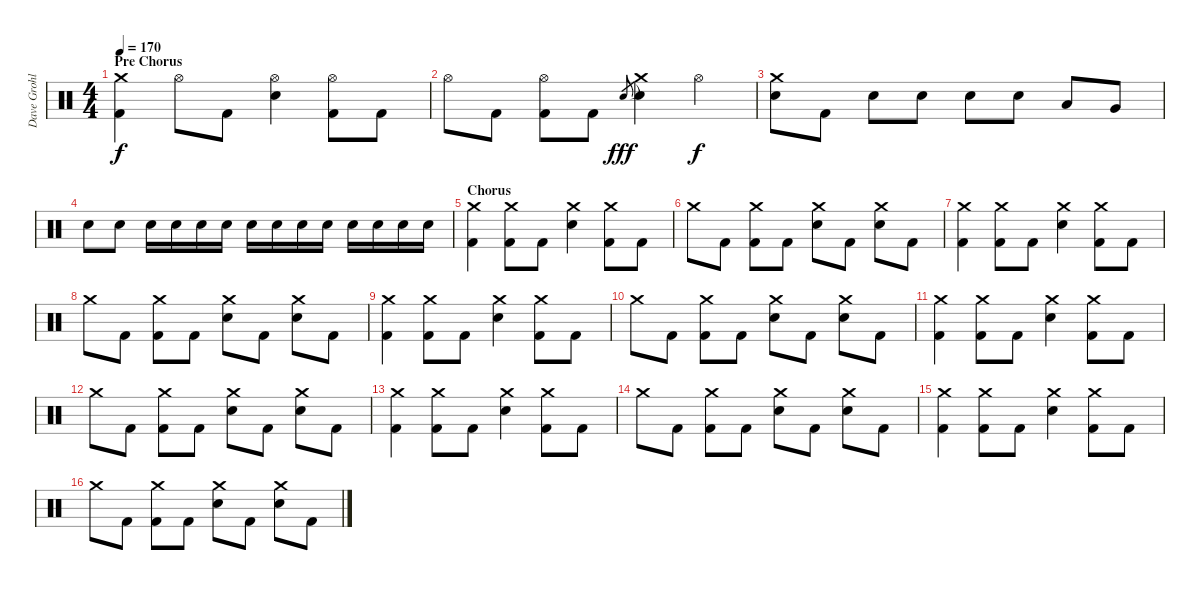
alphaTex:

\track ("Dave Grohl (Drums)" "Dave Grohl") {instrument percussion}
\staff {score}
\articulation defaults
\ts (4 4)
\section ("" "Pre Chorus")
\tempo 170
\clef neutral
\ks c
("Crash medium (hit)" "Kick (hit) 2").4{dy f} "Hi-Hat (open)".8 "Kick (hit) 2".8 ("Hi-Hat (open)" "Electric Snare (hit)").4 ("Hi-Hat (open)" "Kick (hit) 2").8 "Kick (hit) 2".8 |
"Hi-Hat (open)".8 "Kick (hit) 2".8 ("Hi-Hat (open)" "Kick (hit) 2").8 "Kick (hit) 2".8 "Electric Snare (hit)".8{gr dy fff} ("Crash medium (hit)"{t} "Electric Snare (hit)").4 "Hi-Hat (open)".4{dy f} |
("Crash medium (hit)" "Electric Snare (hit)").8 "Kick (hit) 2".8 "Electric Snare (hit)".8 "Electric Snare (hit)".8 "Electric Snare (hit)".8 "Electric Snare (hit)".8 "Low Tom (hit)".8 "Very Low Tom (hit)".8 |
"Electric Snare (hit)".8 "Electric Snare (hit)".8 "Electric Snare (hit)".16 "Electric Snare (hit)".16 "Electric Snare (hit)".16 "Electric Snare (hit)".16 "Electric Snare (hit)".16 "Electric Snare (hit)".16 "Electric Snare (hit)".16 "Electric Snare (hit)".16 "Electric Snare (hit)".16 "Electric Snare (hit)".16 "Electric Snare (hit)".16 "Electric Snare (hit)".16 |
\section ("" "Chorus")
("Crash medium (hit)" "Kick (hit) 2").4 ("Crash medium (hit)" "Kick (hit) 2").8 "Kick (hit) 2".8 ("Crash medium (hit)" "Electric Snare (hit)").4 ("Crash medium (hit)" "Kick (hit) 2").8 "Kick (hit) 2".8 |
"Crash medium (hit)".8 "Kick (hit) 2".8 ("Crash medium (hit)" "Kick (hit) 2").8 "Kick (hit) 2".8 ("Crash medium (hit)" "Electric Snare (hit)").8 "Kick (hit) 2".8 ("Crash medium (hit)" "Electric Snare (hit)").8 "Kick (hit) 2".8 |
("Crash medium (hit)" "Kick (hit) 2").4 ("Crash medium (hit)" "Kick (hit) 2").8 "Kick (hit) 2".8 ("Crash medium (hit)" "Electric Snare (hit)").4 ("Crash medium (hit)" "Kick (hit) 2").8 "Kick (hit) 2".8 |
"Crash medium (hit)".8 "Kick (hit) 2".8 ("Crash medium (hit)" "Kick (hit) 2").8 "Kick (hit) 2".8 ("Crash medium (hit)" "Electric Snare (hit)").8 "Kick (hit) 2".8 ("Crash medium (hit)" "Electric Snare (hit)").8 "Kick (hit) 2".8 |
("Crash medium (hit)" "Kick (hit) 2").4 ("Crash medium (hit)" "Kick (hit) 2").8 "Kick (hit) 2".8 ("Crash medium (hit)" "Electric Snare (hit)").4 ("Crash medium (hit)" "Kick (hit) 2").8 "Kick (hit) 2".8 |
"Crash medium (hit)".8 "Kick (hit) 2".8 ("Crash medium (hit)" "Kick (hit) 2").8 "Kick (hit) 2".8 ("Crash medium (hit)" "Electric Snare (hit)").8 "Kick (hit) 2".8 ("Crash medium (hit)" "Electric Snare (hit)").8 "Kick (hit) 2".8 |
("Crash medium (hit)" "Kick (hit) 2").4 ("Crash medium (hit)" "Kick (hit) 2").8 "Kick (hit) 2".8 ("Crash medium (hit)" "Electric Snare (hit)").4 ("Crash medium (hit)" "Kick (hit) 2").8 "Kick (hit) 2".8 |
"Crash medium (hit)".8 "Kick (hit) 2".8 ("Crash medium (hit)" "Kick (hit) 2").8 "Kick (hit) 2".8 ("Crash medium (hit)" "Electric Snare (hit)").8 "Kick (hit) 2".8 ("Crash medium (hit)" "Electric Snare (hit)").8 "Kick (hit) 2".8 |
("Crash medium (hit)" "Kick (hit) 2").4 ("Crash medium (hit)" "Kick (hit) 2").8 "Kick (hit) 2".8 ("Crash medium (hit)" "Electric Snare (hit)").4 ("Crash medium (hit)" "Kick (hit) 2").8 "Kick (hit) 2".8 |
"Crash medium (hit)".8 "Kick (hit) 2".8 ("Crash medium (hit)" "Kick (hit) 2").8 "Kick (hit) 2".8 ("Crash medium (hit)" "Electric Snare (hit)").8 "Kick (hit) 2".8 ("Crash medium (hit)" "Electric Snare (hit)").8 "Kick (hit) 2".8 |
("Crash medium (hit)" "Kick (hit) 2").4 ("Crash medium (hit)" "Kick (hit) 2").8 "Kick (hit) 2".8 ("Crash medium (hit)" "Electric Snare (hit)").4 ("Crash medium (hit)" "Kick (hit) 2").8 "Kick (hit) 2".8 |
"Crash medium (hit)".8 "Kick (hit) 2".8 ("Crash medium (hit)" "Kick (hit) 2").8 "Kick (hit) 2".8 ("Crash medium (hit)" "Electric Snare (hit)").8 "Kick (hit) 2".8 ("Crash medium (hit)" "Electric Snare (hit)").8 "Kick (hit) 2".8
